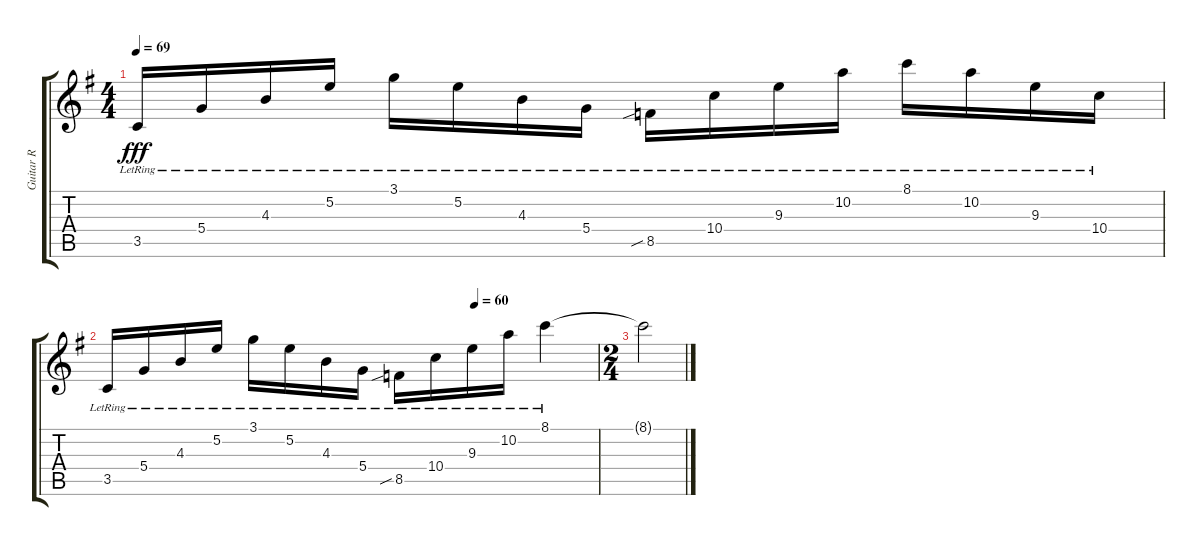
\track ("Guitar R" "Guitar R") {instrument acousticguitarnylon}
\staff {score tabs}
\tuning (E4 B3 G3 D3 A2 E2) {hide}
\ts (4 4)
\tempo 69
\clef g2
\ks g
3.5{lr}.16{dy fff} 5.4{lr}.16 4.3{lr}.16 5.2{lr}.16 3.1{lr}.16 5.2{lr}.16 4.3{lr}.16 5.4{lr}.16 8.5{sib lr}.16 10.4{lr}.16 9.3{lr}.16 10.2{lr}.16 8.1{lr}.16 10.2{lr}.16 9.3{lr}.16 10.4{lr}.16 |
\tempo (60 0.75)
3.5{lr}.16 5.4{lr}.16 4.3{lr}.16 5.2{lr}.16 3.1{lr}.16 5.2{lr}.16 4.3{lr}.16 5.4{lr}.16 8.5{sib lr}.16 10.4{lr}.16 9.3{lr}.16 10.2{lr}.16 8.1{lr}.4 |
\ts (2 4)
8.1{t}.2
